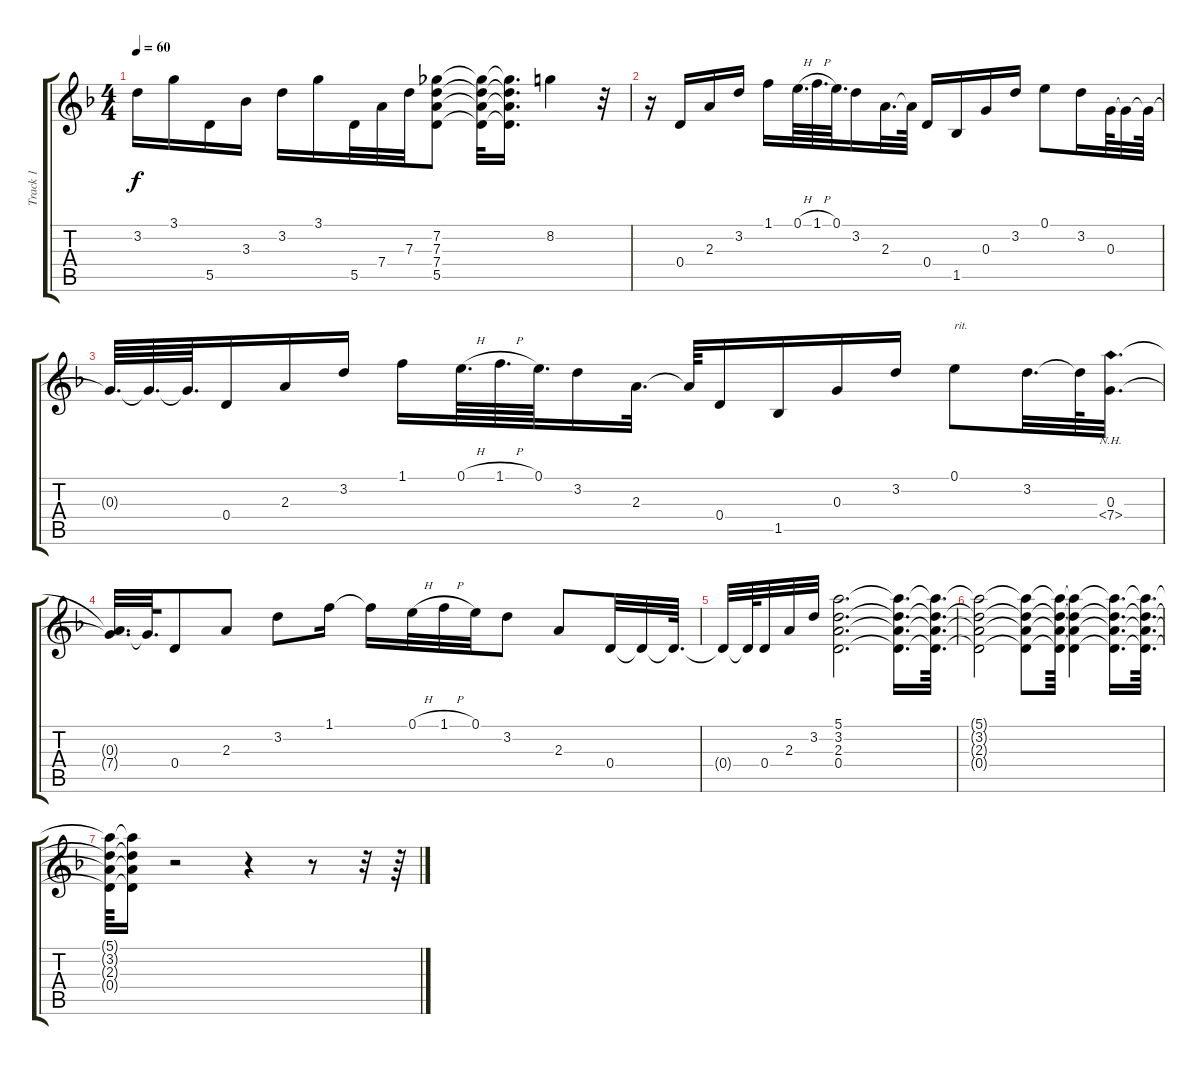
\track ("Track 1" "Track 1") {instrument acousticguitarsteel}
\staff {score tabs}
\tuning (E4 B3 G3 D3 A2 E2) {hide}
\ts (4 4)
\tempo 60
\clef g2
\ks dminor
3.2.16{dy f} 3.1.16 5.5.16 3.3.16 3.2.16 3.1.16 5.5.32 7.4.32 7.3.32 (7.2 7.3 7.4 5.5).8 (7.2{t} 7.3{t} 7.4{t} 5.5{t}).32 (7.2{t} 7.3{t} 7.4{t} 5.5{t}).16{d} 8.2.4 r.32 |
r.16 0.4.16 2.3.16 3.2.16 1.1.16 0.1{h}.64{d} 1.1{h}.64{d} 0.1.64{d} 3.2.16 2.3.32{d} 2.3{t}.64 0.4.16 1.5.16 0.3.16 3.2.16 0.1.8 3.2.16 0.3.64 0.3{t}.32 0.3{t}.64 |
0.3{t}.64{d} 0.3{t}.64{d} 0.3{t}.64{d} 0.4.16 2.3.16 3.2.16 1.1.16 0.1{h}.64{d} 1.1{h}.64{d} 0.1.64{d} 3.2.16 2.3.32{d} 2.3{t}.64 0.4.16 1.5.16 0.3.16 3.2.16 0.1.8{txt "rit."} 3.2.32{d} 3.2{t}.64 (0.3 7.4{nh}).32{d} |
(0.3{t} 7.4{t}).32{d} 0.3{t}.64{d} 0.4.8 2.3.8 3.2.8 1.1.16 1.1{t}.16 0.1{h}.32 1.1{h}.32 0.1.32 3.2.8 2.3.8 0.4.32 0.4{t}.32 0.4{t}.64{d} |
0.4{t}.32 0.4{t}.64 0.4.32 2.3.32 3.2.32 (5.1 3.2 2.3 0.4).2{d} (5.1{t} 3.2{t} 2.3{t} 0.4{t}).16{d} (5.1{t} 3.2{t} 2.3{t} 0.4{t}).64{d} |
(5.1{t} 3.2{t} 2.3{t} 0.4{t}).2 (5.1{t} 3.2{t} 2.3{t} 0.4{t}).8 (5.1{t} 3.2{t} 2.3{t} 0.4{t}).64 (5.1{t} 3.2{t} 2.3{t} 0.4{t}).4 (5.1{t} 3.2{t} 2.3{t} 0.4{t}).16{d} (5.1{t} 3.2{t} 2.3{t} 0.4{t}).64{d} |
(5.1{t} 3.2{t} 2.3{t} 0.4{t}).64 (5.1{t} 3.2{t} 2.3{t} 0.4{t}).16 r.2 r.4 r.8 r.32 r.64
